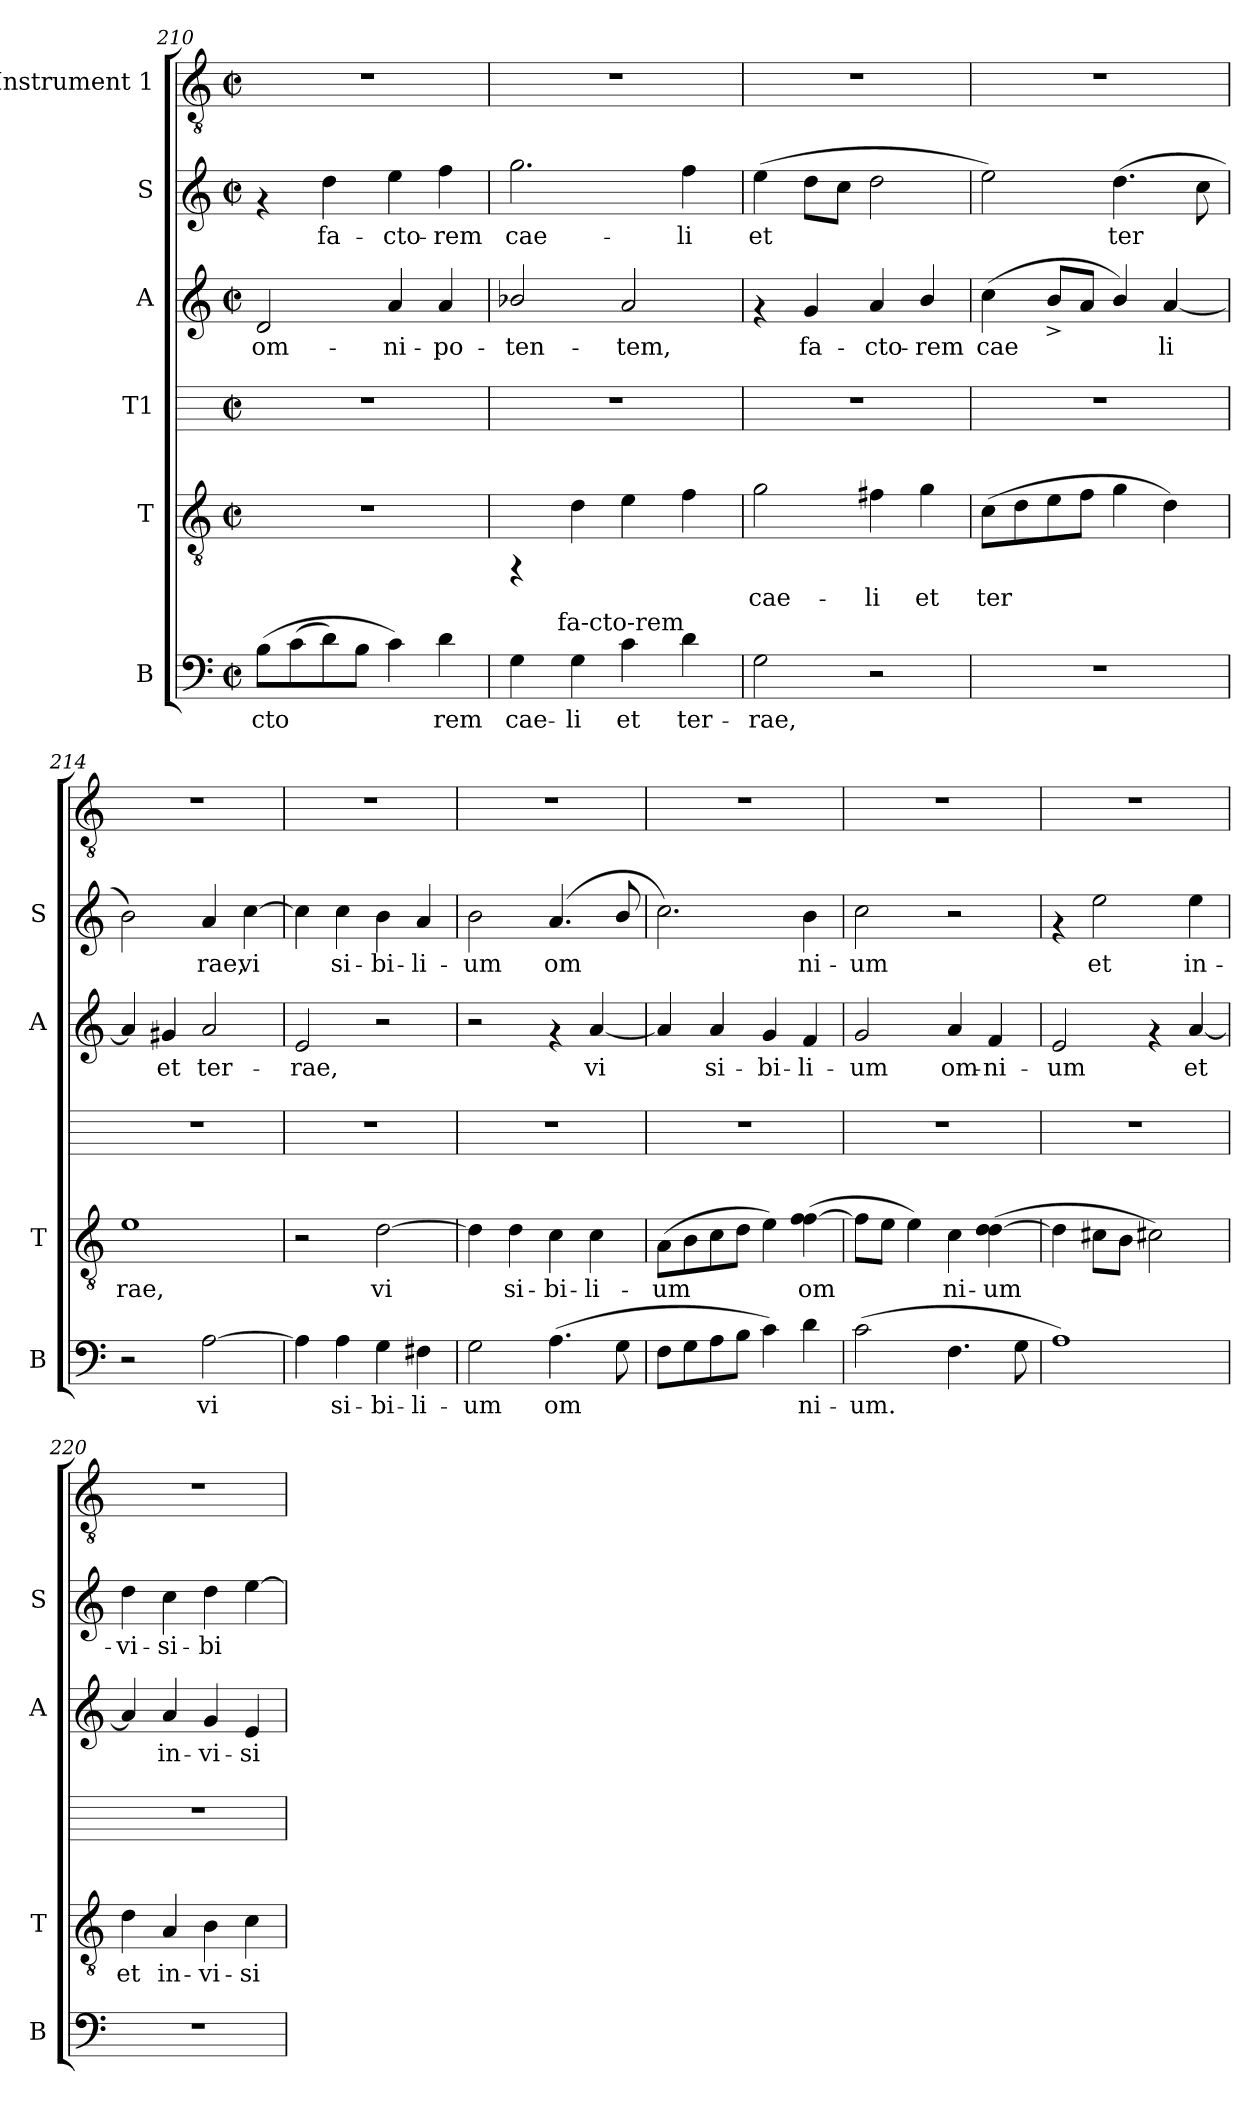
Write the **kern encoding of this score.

**kern	**text	**kern	**text	**kern	**kern	**text	**kern	**text	**kern
*part6	*part6	*part5	*part5	*part4	*part3	*part3	*part2	*part2	*part1
*staff6	*staff6	*staff5	*staff5	*staff4	*staff3	*staff3	*staff2	*staff2	*staff1
*I"B	*	*I"T	*	*I"T1	*I"A	*	*I"S	*	*I"Instrument 1
*I'B	*	*I'T	*	*	*I'A	*	*I'S	*	*
*clefF4	*	*clefGv2	*	*	*clefG2	*	*clefG2	*	*clefGv2
*k[]	*	*k[]	*	*k[]	*k[]	*	*k[]	*	*k[]
*C:	*	*C:	*	*C:	*C:	*	*C:	*	*C:
*M2/2	*	*M2/2	*	*M2/2	*M2/2	*	*M2/2	*	*M2/2
*met(c|)	*	*met(c|)	*	*met(c|)	*met(c|)	*	*met(c|)	*	*met(c|)
=210	=210	=210	=210	=210	=210	=210	=210	=210	=210
!	!LO:LY:b:cj	!	!	!	!	!LO:LY:b:cj	!	!	!
(>8B\L	-cto-	1r	.	1r	2d/	om-	4rf	.	1r
!	!LO:LY:b:cj	!	!	!	!	!	!	!	!
(>8c\	--	.	.	.	.	.	.	.	.
!	!LO:LY:b:cj	!	!	!	!	!	!	!LO:LY:b:cj	!
8d\)	--	.	.	.	.	.	4dd\	fa-	.
!	!LO:LY:b:cj	!	!	!	!	!	!	!	!
8B\J	--	.	.	.	.	.	.	.	.
!	!LO:LY:b:cj	!	!	!	!	!LO:LY:b:cj	!	!LO:LY:b:cj	!
4c\)	--	.	.	.	4a/	-ni-	4ee\	-cto-	.
!	!LO:LY:b:cj	!	!	!	!	!LO:LY:b:cj	!	!LO:LY:b:cj	!
4d\	-rem	.	.	.	4a/	-po-	4ff\	-rem	.
=211	=211	=211	=211	=211	=211	=211	=211	=211	=211
!	!LO:LY:b:cj	!	!	!	!	!LO:LY:b:cj	!	!LO:LY:b:cj	!
*^	*	*	*	*	*	*	*	*	*
4G\	8..ryy	cae-	4rFF	.	1r	2b-X/	-ten-	2.gg\	cae-	1r
!	!LO:TX:a:t=fa-cto-rem	!	!	!	!	!	!	!	!	!
.	2ryy	.	.	.	.	.	.	.	.	.
!	!	!LO:LY:b:cj	!	!	!	!	!	!	!	!
4G\	.	-li	4d\	.	.	.	.	.	.	.
!	!	!LO:LY:b:cj	!	!	!	!	!LO:LY:b:cj	!	!	!
4c\	.	et	4e\	.	.	2a/	-tem,	.	.	.
.	4ryy	.	.	.	.	.	.	.	.	.
!	!	!LO:LY:b:cj	!	!	!	!	!	!	!LO:LY:b:cj	!
4d\	.	ter-	4f\	.	.	.	.	4ff\	-li	.
.	32ryy	.	.	.	.	.	.	.	.	.
!!LO:PB:g=z
=212	=212	=212	=212	=212	=212	=212	=212	=212	=212	=212
!	!	!LO:LY:b:cj	!	!LO:LY:b:cj	!	!	!	!	!LO:LY:b:cj	!
*v	*v	*	*	*	*	*	*	*	*	*
2G\	-rae,	2g\	cae-	1r	4rf	.	(>4ee\	et	1r
!	!	!	!	!	!	!LO:LY:b:cj	!	!LO:LY:b:cj	!
.	.	.	.	.	4g/	fa-	8dd\L	.	.
!	!	!	!	!	!	!	!	!LO:LY:b:cj	!
.	.	.	.	.	.	.	8cc\J	.	.
!	!	!	!LO:LY:b:cj	!	!	!LO:LY:b:cj	!	!LO:LY:b:cj	!
2r	.	4f#X\	-li	.	4a/	-cto-	2dd\	.	.
!	!	!	!LO:LY:b:cj	!	!	!LO:LY:b:cj	!	!	!
.	.	4g\	et	.	4b/	-rem	.	.	.
=213	=213	=213	=213	=213	=213	=213	=213	=213	=213
!	!	!	!LO:LY:b:cj	!	!	!LO:LY:b:cj	!	!LO:LY:b:cj	!
1r	.	(>8c\L	ter-	1r	(<4cc\	cae-	2ee\)	.	1r
!	!	!	!LO:LY:b:cj	!	!	!	!	!	!
.	.	8d\	-	.	.	.	.	.	.
!	!	!	!LO:LY:b:cj	!	!	!LO:LY:b:cj	!	!	!
.	.	8e\	.	.	8b^>/L	--	.	.	.
!	!	!	!LO:LY:b:cj	!	!	!LO:LY:b:cj	!	!	!
.	.	8f\J	.	.	8a/J	--	.	.	.
!	!	!	!LO:LY:b:cj	!	!	!LO:LY:b:cj	!	!LO:LY:b:cj	!
.	.	4g\	.	.	4b/)	--	(>4.dd\	ter-	.
!	!	!	!LO:LY:b:cj	!	!	!LO:LY:b:cj	!	!	!
.	.	4d\)	.	.	[<4a/	-li	.	.	.
!	!	!	!	!	!	!	!	!LO:LY:b:cj	!
.	.	.	.	.	.	.	8cc\	-	.
=214	=214	=214	=214	=214	=214	=214	=214	=214	=214
!	!	!	!LO:LY:b:cj	!	!	!LO:LY:b:cj	!	!LO:LY:b:cj	!
2r	.	1e	rae,	1r	4a/]	.	2b\)	-	1r
!	!	!	!	!	!	!LO:LY:b:cj	!	!	!
.	.	.	.	.	4g#/	et	.	.	.
!	!LO:LY:b:cj	!	!	!	!	!LO:LY:b:cj	!	!LO:LY:b:cj	!
[>2A\	vi-	.	.	.	2a/	ter-	4a/	-rae,	.
!	!	!	!	!	!	!	!	!LO:LY:b:cj	!
.	.	.	.	.	.	.	[>4cc\	vi-	.
=215	=215	=215	=215	=215	=215	=215	=215	=215	=215
!	!LO:LY:b:cj	!	!	!	!	!LO:LY:b:cj	!	!LO:LY:b:cj	!
4A\]	--	2r	.	1r	2e/	-rae,	4cc\]	--	1r
!	!LO:LY:b:cj	!	!	!	!	!	!	!LO:LY:b:cj	!
4A\	-si-	.	.	.	.	.	4cc\	-si-	.
!	!LO:LY:b:cj	!	!LO:LY:b:cj	!	!	!	!	!LO:LY:b:cj	!
4G\	-bi-	[>2d\	vi-	.	2r	.	4b\	-bi-	.
!	!LO:LY:b:cj	!	!	!	!	!	!	!LO:LY:b:cj	!
4F#X\	-li-	.	.	.	.	.	4a/	-li-	.
=216	=216	=216	=216	=216	=216	=216	=216	=216	=216
!	!LO:LY:b:cj	!	!LO:LY:b:cj	!	!	!	!	!LO:LY:b:cj	!
2G\	-um	4d\]	--	1r	2r	.	2b\	-um	1r
!	!	!	!LO:LY:b:cj	!	!	!	!	!	!
.	.	4d\	-si-	.	.	.	.	.	.
!	!LO:LY:b:cj	!	!LO:LY:b:cj	!	!	!	!	!LO:LY:b:cj	!
(>4.A\	om-	4c\	-bi-	.	4rf	.	(<4.a/	om-	.
!	!	!	!LO:LY:b:cj	!	!	!LO:LY:b:cj	!	!	!
.	.	4c\	-li-	.	[<4a/	vi-	.	.	.
!	!LO:LY:b:cj	!	!	!	!	!	!	!LO:LY:b:cj	!
8G\	-	.	.	.	.	.	8b/	-	.
=217	=217	=217	=217	=217	=217	=217	=217	=217	=217
!	!LO:LY:b:cj	!	!LO:LY:b:cj	!	!	!LO:LY:b:cj	!	!LO:LY:b:cj	!
8F\L	-	(>8A\L	-um	1r	4a/]	--	2.cc\)	-	1r
!	!LO:LY:b:cj	!	!LO:LY:b:cj	!	!	!	!	!	!
8G\	--	8B\	.	.	.	.	.	.	.
!	!LO:LY:b:cj	!	!LO:LY:b:cj	!	!	!LO:LY:b:cj	!	!	!
8A\	--	8c\	.	.	4a/	-si-	.	.	.
!	!LO:LY:b:cj	!	!LO:LY:b:cj	!	!	!	!	!	!
8B\J	--	8d\J	.	.	.	.	.	.	.
!	!LO:LY:b:cj	!	!LO:LY:b:cj	!	!	!LO:LY:b:cj	!	!	!
4c\)	--	4e\)	.	.	4g/	-bi-	.	.	.
!	!LO:LY:b:cj	!	!LO:LY:b:cj	!	!	!LO:LY:b:cj	!	!LO:LY:b:cj	!
4d\	-ni-	(>4f\ [<4f\	om-	.	4f/	-li-	4b\	-ni-	.
!!LO:LB:g=z
=218	=218	=218	=218	=218	=218	=218	=218	=218	=218
!	!LO:LY:b:cj	!	!LO:LY:b:cj	!	!	!LO:LY:b:cj	!	!LO:LY:b:cj	!
(>2c\	-um.	8f\L]	--	1r	2g/	-um	2cc\	-um	1r
!	!	!	!LO:LY:b:cj	!	!	!	!	!	!
.	.	8e\J	--	.	.	.	.	.	.
!	!	!	!LO:LY:b:cj	!	!	!	!	!	!
.	.	4e\)	--	.	.	.	.	.	.
!	!LO:LY:b:cj	!	!LO:LY:b:cj	!	!	!LO:LY:b:cj	!	!	!
4.F\	.	4c\	-ni-	.	4a/	om-	2r	.	.
!	!	!	!LO:LY:b:cj	!	!	!LO:LY:b:cj	!	!	!
.	.	(>4d\ [>4d\	-um	.	4f/	-ni-	.	.	.
!	!LO:LY:b:cj	!	!	!	!	!	!	!	!
8G\	.	.	.	.	.	.	.	.	.
=219	=219	=219	=219	=219	=219	=219	=219	=219	=219
!	!	!	!	!	!	!LO:LY:b:cj	!	!	!
1A)	.	4d\]	.	1r	2e/	-um	4rf	.	1r
!	!	!	!	!	!	!	!	!LO:LY:b:cj	!
.	.	8c#\L	.	.	.	.	2ee\	et	.
.	.	8B\J	.	.	.	.	.	.	.
.	.	2c#X\)	.	.	4rf	.	.	.	.
!	!	!	!	!	!	!LO:LY:b:cj	!	!LO:LY:b:cj	!
.	.	.	.	.	[<4a/	et	4ee\	in-	.
=220	=220	=220	=220	=220	=220	=220	=220	=220	=220
!	!	!	!LO:LY:b:cj	!	!	!LO:LY:b:cj	!	!LO:LY:b:cj	!
1r	.	4d\	et	1r	4a/]	.	4dd\	-vi-	1r
!	!	!	!LO:LY:b:cj	!	!	!LO:LY:b:cj	!	!LO:LY:b:cj	!
.	.	4A/	in-	.	4a/	in-	4cc\	-si-	.
!	!	!	!LO:LY:b:cj	!	!	!LO:LY:b:cj	!	!LO:LY:b:cj	!
.	.	4B\	-vi-	.	4g/	-vi-	4dd\	-bi-	.
!	!	!	!LO:LY:b:cj	!	!	!LO:LY:b:cj	!	!LO:LY:b:cj	!
.	.	4c\	-si-	.	4e/	-si-	[>4ee\	-	.
=	=	=	=	=	=	=	=	=	=
*-	*-	*-	*-	*-	*-	*-	*-	*-	*-
